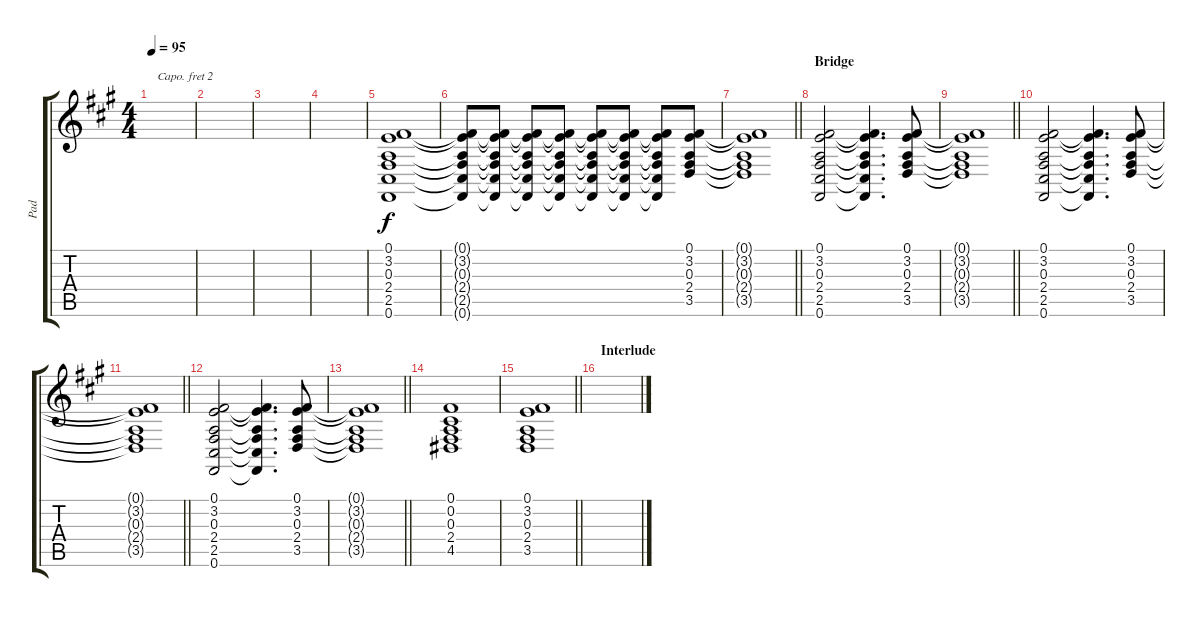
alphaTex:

\track ("Pad" "Pad") {instrument pad7halo}
\staff {score tabs}
\capo 2
\tuning (E4 B3 G3 D3 A2 E2) {hide}
\ts (4 4)
\tempo 95
\clef g2
\ks a
|
|
|
|
(0.1 3.2 0.3 2.4 2.5 0.6).1 |
(0.1{t} 3.2{t} 0.3{t} 2.4{t} 2.5{t} 0.6{t}).8 (0.1{t} 3.2{t} 0.3{t} 2.4{t} 2.5{t} 0.6{t}).8 (0.1{t} 3.2{t} 0.3{t} 2.4{t} 2.5{t} 0.6{t}).8 (0.1{t} 3.2{t} 0.3{t} 2.4{t} 2.5{t} 0.6{t}).8 (0.1{t} 3.2{t} 0.3{t} 2.4{t} 2.5{t} 0.6{t}).8 (0.1{t} 3.2{t} 0.3{t} 2.4{t} 2.5{t} 0.6{t}).8 (0.1{t} 3.2{t} 0.3{t} 2.4{t} 2.5{t} 0.6{t}).8 (0.1 3.2 0.3 2.4 3.5).8 |
\barLineRight lightlight
(0.1{t} 3.2{t} 0.3{t} 2.4{t} 3.5{t}).1 |
\section ("" "Bridge")
(0.1 3.2 0.3 2.4 2.5 0.6).2 (0.1{t} 3.2{t} 0.3{t} 2.4{t} 2.5{t} 0.6{t}).4{d} (0.1 3.2 0.3 2.4 3.5).8 |
\barLineRight lightlight
(0.1{t} 3.2{t} 0.3{t} 2.4{t} 3.5{t}).1 |
(0.1 3.2 0.3 2.4 2.5 0.6).2 (0.1{t} 3.2{t} 0.3{t} 2.4{t} 2.5{t} 0.6{t}).4{d} (0.1 3.2 0.3 2.4 3.5).8 |
\barLineRight lightlight
(0.1{t} 3.2{t} 0.3{t} 2.4{t} 3.5{t}).1 |
(0.1 3.2 0.3 2.4 2.5 0.6).2 (0.1{t} 3.2{t} 0.3{t} 2.4{t} 2.5{t} 0.6{t}).4{d} (0.1 3.2 0.3 2.4 3.5).8 |
\barLineRight lightlight
(0.1{t} 3.2{t} 0.3{t} 2.4{t} 3.5{t}).1 |
(0.1 0.2 0.3 2.4 4.5).1 |
\barLineRight lightlight
(0.1 3.2 0.3 2.4 3.5).1 |
\section ("" "Interlude")
